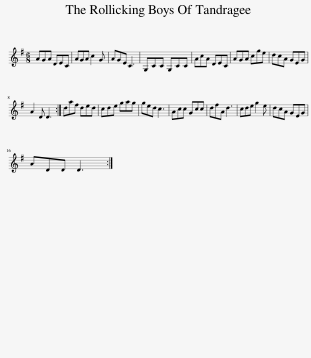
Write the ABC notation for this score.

X:1
L:1/8
M:6/8
I:linebreak $
K:G
V:1 treble
V:1
 AGA DEC | AGA c2 G | AGE C3 | G,CC G,CC | AcA DEC | %5
 AGA cge | dcA GEG |$ A2 D D3 :| daf ded | cde gag | %10
 ged c3 | Acc Gcc | dfA d3 | cde g2 e | dcA GEG |$ %15
 ADD D3 :| %16
